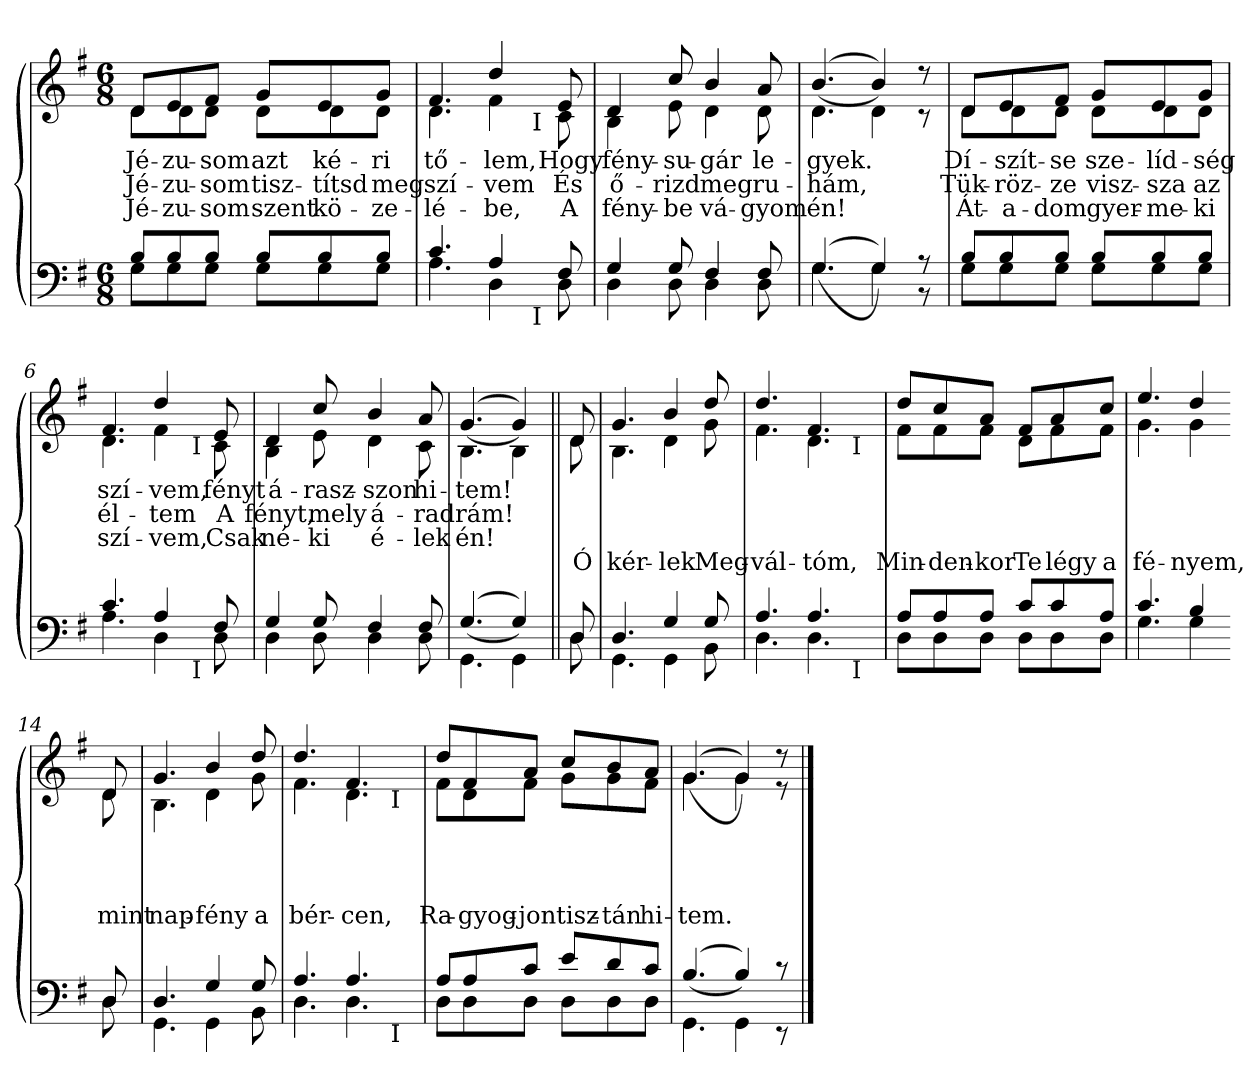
**kern	**kern	**text	**text	**text	**text
*part2	*part1	*part1	*part1	*part1	*part1
*staff2	*staff1	*staff1	*staff1	*staff1	*staff1
*clefF4	*clefG2	*	*	*	*
*k[f#]	*k[f#]	*	*	*	*
*e:	*e:	*	*	*	*
*M6/8	*M6/8	*	*	*	*
=1	=1	=1	=1	=1	=1
*^	*	*	*	*	*
!	!	!LO:TX:a:B:t=Semplice	!	!	!	!
!	!	!	!LO:LY:b	!LO:LY:b	!LO:LY:b	!
*	*	*^	*	*	*	*
8B/L	8G\L	8d/L	8d\L	Jé-	Jé-	Jé-	.
!	!	!	!	!LO:LY:b	!LO:LY:b	!LO:LY:b	!
8B/	8G\	8e/	8d\	-zu-	-zu-	-zu-	.
!	!	!	!	!LO:LY:b	!LO:LY:b	!LO:LY:b	!
8B/J	8G\J	8f#/J	8d\J	-som	-som	-som	.
!	!	!	!	!LO:LY:b	!LO:LY:b	!LO:LY:b	!
8B/L	8G\L	8g/L	8d\L	azt	tisz-	szent	.
!	!	!	!	!LO:LY:b	!LO:LY:b	!LO:LY:b	!
8B/	8G\	8e/	8d\	ké-	-títsd	kö-	.
!	!	!	!	!LO:LY:b	!LO:LY:b	!LO:LY:b	!
8B/J	8G\J	8g/J	8d\J	-ri	meg	-ze-	.
*	*	*v	*v	*	*	*	*
=2	=2	=2	=2	=2	=2	=2
*	*	*^	*	*	*	*
!	!	!	!	!LO:LY:b	!LO:LY:b	!LO:LY:b	!
*	*^	*	*^	*	*	*	*
4.c/	4.A\	2ryy	4.f#/	4.d\	2ryy	tő-	szí-	-lé-	.
!	!	!	!	!	!	!LO:LY:b	!LO:LY:b	!LO:LY:b	!
4A/	4D\	.	4dd/	4f#\	.	-lem,	-vem	-be,	.
.	.	32ryy	.	.	32ryy	.	.	.	.
!	!	!	!	!	!LO:TX:b:t=I	!	!	!	!
!	!	!LO:TX:b:t=I	!	!	!	!	!	!	!
.	.	8..ryy	.	.	8..ryy	.	.	.	.
!	!	!	!	!	!	!LO:LY:b	!LO:LY:b	!LO:LY:b	!
8F#/	8D\	.	8e/	8c\	.	Hogy	És	A	.
*	*v	*v	*	*	*	*	*	*	*
*	*	*v	*v	*v	*	*	*	*
=3	=3	=3	=3	=3	=3	=3
*	*^	*^	*	*	*	*
*	*	*	*	*^	*	*	*	*
!	!	!	!	!	!	!LO:LY:b	!LO:LY:b	!LO:LY:b	!
*	*v	*v	*	*	*	*	*	*	*
*	*	*	*v	*v	*	*	*	*
4G/	4D\	4d/	4B\	fény-	ő-	fény-	.
!	!	!	!	!LO:LY:b	!LO:LY:b	!LO:LY:b	!
8G/	8D\	8cc/	8e\	-su-	-rizd	-be	.
!	!	!	!	!LO:LY:b	!LO:LY:b	!LO:LY:b	!
4F#/	4D\	4b/	4d\	-gár	meg	vá-	.
!	!	!	!	!LO:LY:b	!LO:LY:b	!LO:LY:b	!
8F#/	8D\	8a/	8d\	le-	ru-	-gyom	.
=4	=4	=4	=4	=4	=4	=4	=4
!	!	!	!	!LO:LY:b	!LO:LY:b	!LO:LY:b	!
(<(>4.G/	4.G\	(<(>4.b/	4.d\	-gyek.	-hám,	én!	.
4G/))	4G\	4b/))	4d\	.	.	.	.
8r	8r	8r	8r	.	.	.	.
!!LO:LB:g=z	!!
=5	=5	=5	=5	=5	=5	=5	=5
!	!	!	!	!LO:LY:b	!LO:LY:b	!LO:LY:b	!
8B/L	8G\L	8d/L	8d\L	Dí-	Tük-	Át-	.
!	!	!	!	!LO:LY:b	!LO:LY:b	!LO:LY:b	!
8B/	8G\	8e/	8d\	-szít-	-röz-	-a-	.
!	!	!	!	!LO:LY:b	!LO:LY:b	!LO:LY:b	!
8B/J	8G\J	8f#/J	8d\J	-se	-ze	-dom	.
!	!	!	!	!LO:LY:b	!LO:LY:b	!LO:LY:b	!
8B/L	8G\L	8g/L	8d\L	sze-	visz-	gyer-	.
!	!	!	!	!LO:LY:b	!LO:LY:b	!LO:LY:b	!
8B/	8G\	8e/	8d\	-líd-	-sza	-me-	.
!	!	!	!	!LO:LY:b	!LO:LY:b	!LO:LY:b	!
8B/J	8G\J	8g/J	8d\J	-ség	az	-ki	.
*	*	*v	*v	*	*	*	*
=6	=6	=6	=6	=6	=6	=6
*	*	*^	*	*	*	*
!	!	!	!	!LO:LY:b	!LO:LY:b	!LO:LY:b	!
*	*^	*	*^	*	*	*	*
4.c/	4.A\	2ryy	4.f#/	4.d\	2ryy	szí-	él-	szí-	.
!	!	!	!	!	!	!LO:LY:b	!LO:LY:b	!LO:LY:b	!
4A/	4D\	.	4dd/	4f#\	.	-vem,	-tem	-vem,	.
.	.	32ryy	.	.	32ryy	.	.	.	.
!	!	!	!	!	!LO:TX:b:t=I	!	!	!	!
!	!	!LO:TX:b:t=I	!	!	!	!	!	!	!
.	.	8..ryy	.	.	8..ryy	.	.	.	.
!	!	!	!	!	!	!LO:LY:b	!LO:LY:b	!LO:LY:b	!
8F#/	8D\	.	8e/	8c\	.	fényt	A	Csak	.
*	*v	*v	*	*	*	*	*	*	*
*	*	*v	*v	*v	*	*	*	*
=7	=7	=7	=7	=7	=7	=7
*	*^	*^	*	*	*	*
*	*	*	*	*^	*	*	*	*
!	!	!	!	!	!	!LO:LY:b	!LO:LY:b	!LO:LY:b	!
*	*v	*v	*	*	*	*	*	*	*
*	*	*	*v	*v	*	*	*	*
4G/	4D\	4d/	4B\	á-	fényt,	né-	.
!	!	!	!	!LO:LY:b	!LO:LY:b	!LO:LY:b	!
8G/	8D\	8cc/	8e\	-rasz-	mely	-ki	.
!	!	!	!	!LO:LY:b	!LO:LY:b	!LO:LY:b	!
4F#/	4D\	4b/	4d\	-szon	á-	é-	.
!	!	!	!	!LO:LY:b	!LO:LY:b	!LO:LY:b	!
8F#/	8D\	8a/	8c\	hi-	-rad	-lek	.
=8	=8	=8	=8	=8	=8	=8	=8
!	!	!	!	!LO:LY:b	!LO:LY:b	!LO:LY:b	!
(<(>4.G/	4.GG\	(<(>4.g/	4.B\	-tem!	rám!	én!	.
4G/))	4GG\	4g/))	4B\	.	.	.	.
!!LO:LB:g=z	!!
=9||	=9||	=9||	=9||	=9||	=9||	=9||	=9||
!	!	!	!	!	!	!	!LO:LY:b
8D/	8D\	8d/	8d\	.	.	.	Ó
=10	=10	=10	=10	=10	=10	=10	=10
!	!	!	!	!	!	!	!LO:LY:b
4.D/	4.GG\	4.g/	4.B\	.	.	.	kér-
!	!	!	!	!	!	!	!LO:LY:b
4G/	4GG\	4b/	4d\	.	.	.	-lek
!	!	!	!	!	!	!	!LO:LY:b
8G/	8BB\	8dd/	8g\	.	.	.	Meg-
*	*	*v	*v	*	*	*	*
=11	=11	=11	=11	=11	=11	=11
*	*	*^	*	*	*	*
!	!	!	!	!	!	!	!LO:LY:b
*	*^	*	*^	*	*	*	*
4.A/	4.D\	2ryy	4.dd/	4.f#\	2ryy	.	.	.	-vál-
!	!	!	!	!	!	!	!	!	!LO:LY:b
4.A/	4.D\	.	4.f#/	4.d\	.	.	.	.	-tóm,
.	.	16ryy	.	.	16ryy	.	.	.	.
!	!	!	!	!	!LO:TX:b:t=I	!	!	!	!
!	!	!LO:TX:b:t=I	!	!	!	!	!	!	!
.	.	8.ryy	.	.	8.ryy	.	.	.	.
*	*v	*v	*	*	*	*	*	*	*
*	*	*v	*v	*v	*	*	*	*
=12	=12	=12	=12	=12	=12	=12
*	*^	*^	*	*	*	*
*	*	*	*	*^	*	*	*	*
!	!	!	!	!	!	!	!	!	!LO:LY:b
*	*v	*v	*	*	*	*	*	*	*
*	*	*	*v	*v	*	*	*	*
8A/L	8D\L	8dd/L	8f#\L	.	.	.	Min-
!	!	!	!	!	!	!	!LO:LY:b
8A/	8D\	8cc/	8f#\	.	.	.	-den-
!	!	!	!	!	!	!	!LO:LY:b
8A/J	8D\J	8a/J	8f#\J	.	.	.	-kor
!	!	!	!	!	!	!	!LO:LY:b
8c/L	8D\L	8f#/L	8d\L	.	.	.	Te
!	!	!	!	!	!	!	!LO:LY:b
8c/	8D\	8a/	8f#\	.	.	.	légy
!	!	!	!	!	!	!	!LO:LY:b
8A/J	8D\J	8cc/J	8f#\J	.	.	.	a
=13	=13	=13	=13	=13	=13	=13	=13
!	!	!	!	!	!	!	!LO:LY:b
4.c/	4.G\	4.ee/	4.g\	.	.	.	fé-
!	!	!	!	!	!	!	!LO:LY:b
4B/	4G\	4dd/	4g\	.	.	.	-nyem,
!!LO:LB:g=z	!!
=14-	=14-	=14-	=14-	=14-	=14-	=14-	=14-
!	!	!	!	!	!	!	!LO:LY:b
8D/	8D\	8d/	8d\	.	.	.	mint
=15	=15	=15	=15	=15	=15	=15	=15
!	!	!	!	!	!	!	!LO:LY:b
4.D/	4.GG\	4.g/	4.B\	.	.	.	nap-
!	!	!	!	!	!	!	!LO:LY:b
4G/	4GG\	4b/	4d\	.	.	.	-fény
!	!	!	!	!	!	!	!LO:LY:b
8G/	8BB\	8dd/	8g\	.	.	.	a
*	*	*v	*v	*	*	*	*
=16	=16	=16	=16	=16	=16	=16
*	*	*^	*	*	*	*
!	!	!	!	!	!	!	!LO:LY:b
*	*^	*	*^	*	*	*	*
4.A/	4.D\	2ryy	4.dd/	4.f#\	2ryy	.	.	.	bér-
!	!	!	!	!	!	!	!	!	!LO:LY:b
4.A/	4.D\	.	4.f#/	4.d\	.	.	.	.	-cen,
.	.	16ryy	.	.	16ryy	.	.	.	.
!	!	!	!	!	!LO:TX:b:t=I	!	!	!	!
!	!	!LO:TX:b:t=I	!	!	!	!	!	!	!
.	.	8.ryy	.	.	8.ryy	.	.	.	.
*	*v	*v	*	*	*	*	*	*	*
*	*	*v	*v	*v	*	*	*	*
=17	=17	=17	=17	=17	=17	=17
*	*^	*^	*	*	*	*
*	*	*	*	*^	*	*	*	*
!	!	!	!	!	!	!	!	!	!LO:LY:b
*	*v	*v	*	*	*	*	*	*	*
*	*	*	*v	*v	*	*	*	*
8A/L	8D\L	8dd/L	8f#\L	.	.	.	Ra-
!	!	!	!	!	!	!	!LO:LY:b
8A/	8D\	8f#/	8d\	.	.	.	-gyog-
!	!	!	!	!	!	!	!LO:LY:b
8c/J	8D\J	8a/J	8f#\J	.	.	.	-jon
!	!	!	!	!	!	!	!LO:LY:b
8e/L	8D\L	8cc/L	8g\L	.	.	.	tisz-
!	!	!	!	!	!	!	!LO:LY:b
8d/	8D\	8b/	8g\	.	.	.	-tán
!	!	!	!	!	!	!	!LO:LY:b
8c/J	8D\J	8a/J	8f#\J	.	.	.	hi-
=18	=18	=18	=18	=18	=18	=18	=18
!	!	!	!	!	!	!	!LO:LY:b
(<(>4.B/	4.GG\	(<(>4.g/	4.g\	.	.	.	-tem.
4B/))	4GG\	4g/))	4g\	.	.	.	.
8r	8r	8r	8r	.	.	.	.
*v	*v	*	*	*	*	*	*
*	*v	*v	*	*	*	*
==	==	==	==	==	==
*-	*-	*-	*-	*-	*-
